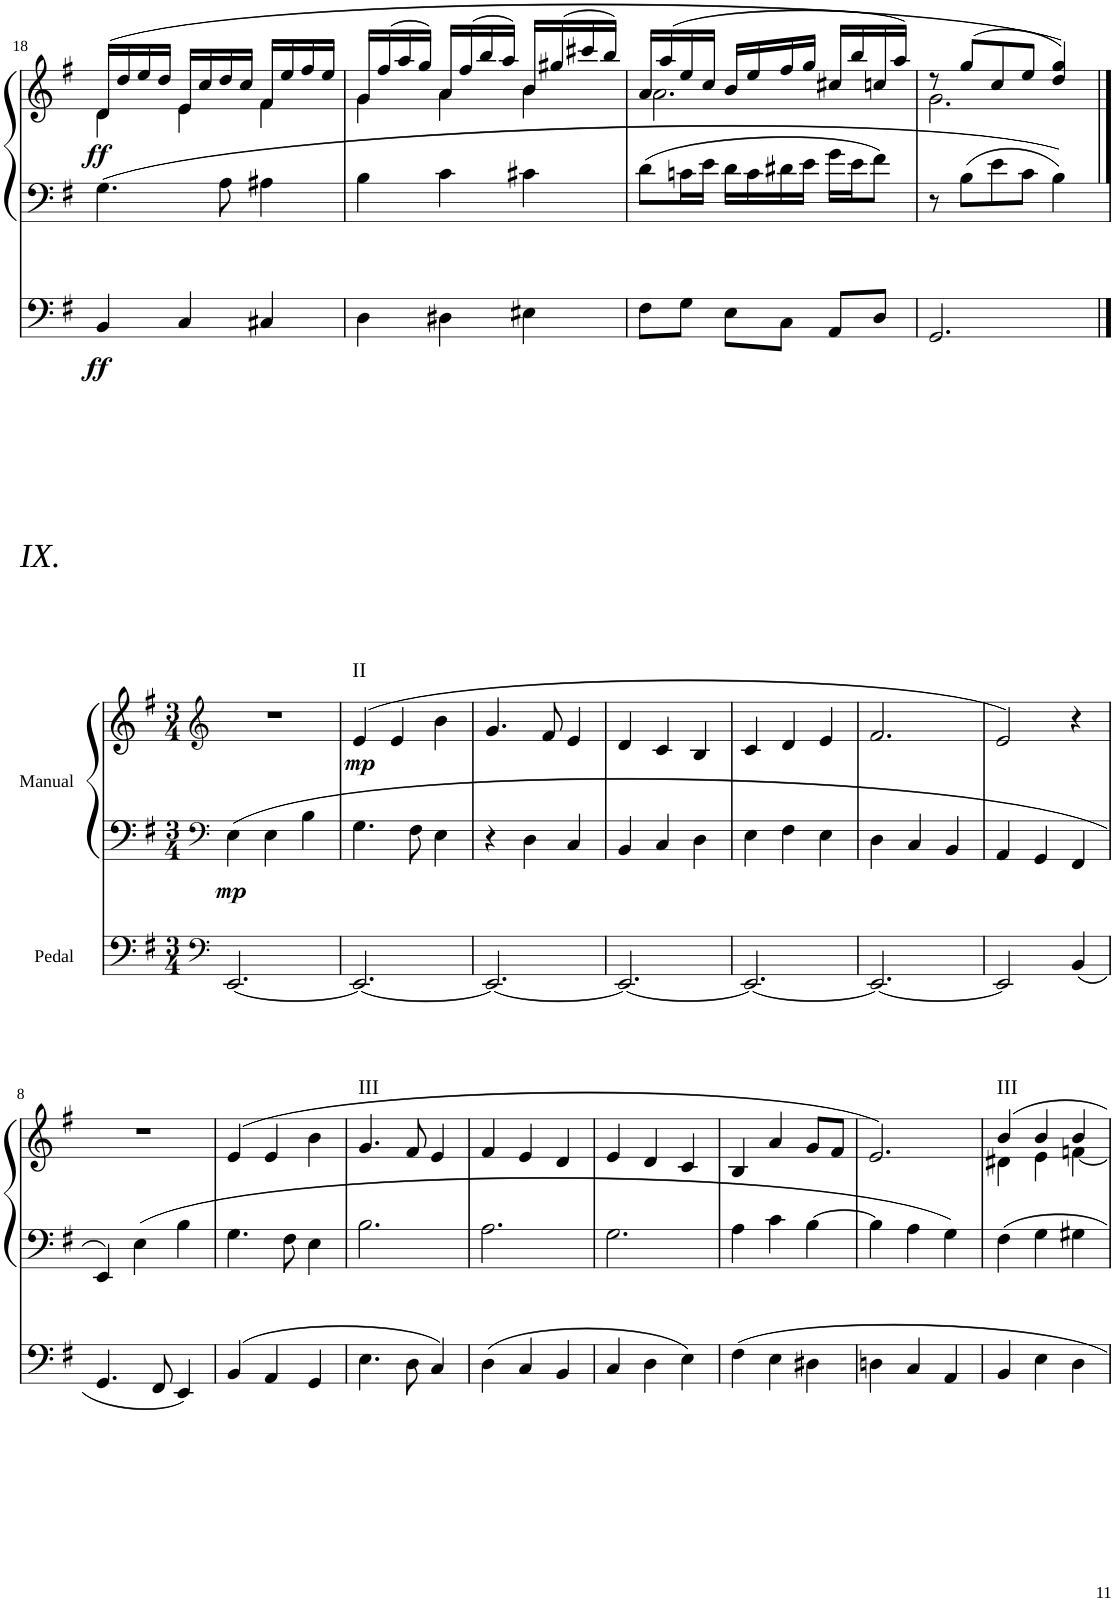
**kern	**dynam	**kern	**kern	**dynam
*part2	*part2	*part1	*part1	*part1
*staff3	*staff3	*staff2	*staff1	*staff1/2
*I"Pedal	*	*I"Manual	*	*
!!LO:PB:g=z
*clefF4	*	*clefF4	*clefG2	*
*k[f#]	*	*k[f#]	*k[f#]	*
*G:	*	*G:	*G:	*
*M3/4	*	*M3/4	*M3/4	*
=18	=18	=18	=18	=18
*	*	*	*^	*
!	!LO:DY:b	!	!	!	!LO:DY:b
4BB/	ff	4.G\	(16d/LL	4d\	ff
.	.	.	16dd/	.	.
.	.	.	16ee/	.	.
.	.	.	16dd/JJ	.	.
4C/	.	.	16e/LL	4e\	.
.	.	.	16cc/	.	.
.	.	8A\	16dd/	.	.
.	.	.	16cc/JJ	.	.
4C#X/	.	4A#X\	16f#/LL	4f#\	.
.	.	.	16ee/	.	.
.	.	.	16ff#/	.	.
.	.	.	16ee/JJ	.	.
=19	=19	=19	=19	=19	=19
4D\	.	4B\	16g/LL	4g\	.
.	.	.	(16ff#/	.	.
.	.	.	16aa/	.	.
.	.	.	16gg/JJ)	.	.
4D#X\	.	4c\	16a/LL	4a\	.
.	.	.	(16ff#/	.	.
.	.	.	16bb/	.	.
.	.	.	16aa/JJ)	.	.
4E#X\	.	4c#X\	16b/LL	4b\	.
.	.	.	(16gg#X/	.	.
.	.	.	16ccc#X/	.	.
.	.	.	16bb/JJ)	.	.
=20	=20	=20	=20	=20	=20
8F#\L	.	8d\L	16a/LL	2.a\	.
.	.	.	(16aa/	.	.
8G\J	.	16cn\L	16ee/	.	.
.	.	16e\JJ	16cc/JJ	.	.
8E\L	.	16d\LL	16b/LL	.	.
.	.	16c\	16ee/	.	.
8C\J	.	16d#X\	16ff#/	.	.
.	.	16e\JJ	16gg/JJ	.	.
8AA/L	.	16g\LL	16cc#X/LL	.	.
.	.	16e\J	16bb/	.	.
8D/J	.	8f#\J	16ccn/	.	.
.	.	.	16aa/JJ)	.	.
=21	=21	=21	=21	=21	=21
2.GG/	.	8r	8r	2.g\	.
.	.	8B\L	(8gg/L	.	.
.	.	8e\	8cc/	.	.
.	.	8c\J	8ee/J	.	.
.	.	4B\	4dd/ 4gg/))	.	.
*	*	*	*v	*v	*
!!LO:LB:g=z
==1	==1	==1	==1	==1
*clefF4	*	*clefF4	*clefG2	*
*k[f#]	*	*k[f#]	*k[f#]	*
*e:	*	*e:	*e:	*
*M3/4	*	*M3/4	*M3/4	*
!	!	!	!	!LO:DY:b=2
[2.EE/	.	4E\	2.r	mp
.	.	4E\	.	.
.	.	4B\	.	.
=2	=2	=2	=2	=2
!	!	!	!LO:TX:a:t=II	!
!	!	!	!	!LO:DY:b
2.EE/_	.	4.G\	(4e/	mp
.	.	.	4e/	.
.	.	8F#\	.	.
.	.	4E\	4b\	.
=3	=3	=3	=3	=3
2.EE/_	.	4r	4.g/	.
.	.	4D\	.	.
.	.	.	8f#/	.
.	.	4C/	4e/	.
=4	=4	=4	=4	=4
2.EE/_	.	4BB/	4d/	.
.	.	4C/	4c/	.
.	.	4D\	4B/	.
=5	=5	=5	=5	=5
2.EE/_	.	4E\	4c/	.
.	.	4F#\	4d/	.
.	.	4E\	4e/	.
=6	=6	=6	=6	=6
2.EE/_	.	4D\	2.f#/	.
.	.	4C/	.	.
.	.	4BB/	.	.
=7	=7	=7	=7	=7
2EE/]	.	4AA/	2e/)	.
.	.	4GG/	.	.
(4BB/	.	4FF#/	4r	.
!!LO:LB:g=z
=8	=8	=8	=8	=8
4.GG/	.	4EE/	2.r	.
.	.	4E\	.	.
8FF#/	.	.	.	.
4EE/)	.	4B\	.	.
=9	=9	=9	=9	=9
(4BB/	.	4.G\	(4e/	.
4AA/	.	.	4e/	.
.	.	8F#\	.	.
4GG/	.	4E\	4b\	.
=10	=10	=10	=10	=10
!	!	!	!LO:TX:a:t=III	!
4.E\	.	2.B\	4.g/	.
8D\	.	.	8f#/	.
4C/)	.	.	4e/	.
=11	=11	=11	=11	=11
(4D\	.	2.A\	4f#/	.
4C/	.	.	4e/	.
4BB/	.	.	4d/	.
=12	=12	=12	=12	=12
4C/	.	2.G\	4e/	.
4D\	.	.	4d/	.
4E\)	.	.	4c/	.
=13	=13	=13	=13	=13
4F#\	.	4A\	4B/	.
4E\	.	4c\	4a/	.
4D#X\	.	[4B\	8g/L	.
.	.	.	8f#/J	.
=14	=14	=14	=14	=14
4Dn\	.	4B\]	2.e/)	.
4C/	.	4A\	.	.
4AA/	.	4G\	.	.
=15	=15	=15	=15	=15
*	*	*	*^	*
!	!	!	!LO:TX:a:t=III	!	!
4BB/	.	4F#\	4b/	4d#X\	.
4E\	.	4G\	4b/	4e\	.
4D\	.	4G#X\	4b/	[4fn\	.
*	*	*	*v	*v	*
=	=	=	=	=
*-	*-	*-	*-	*-
